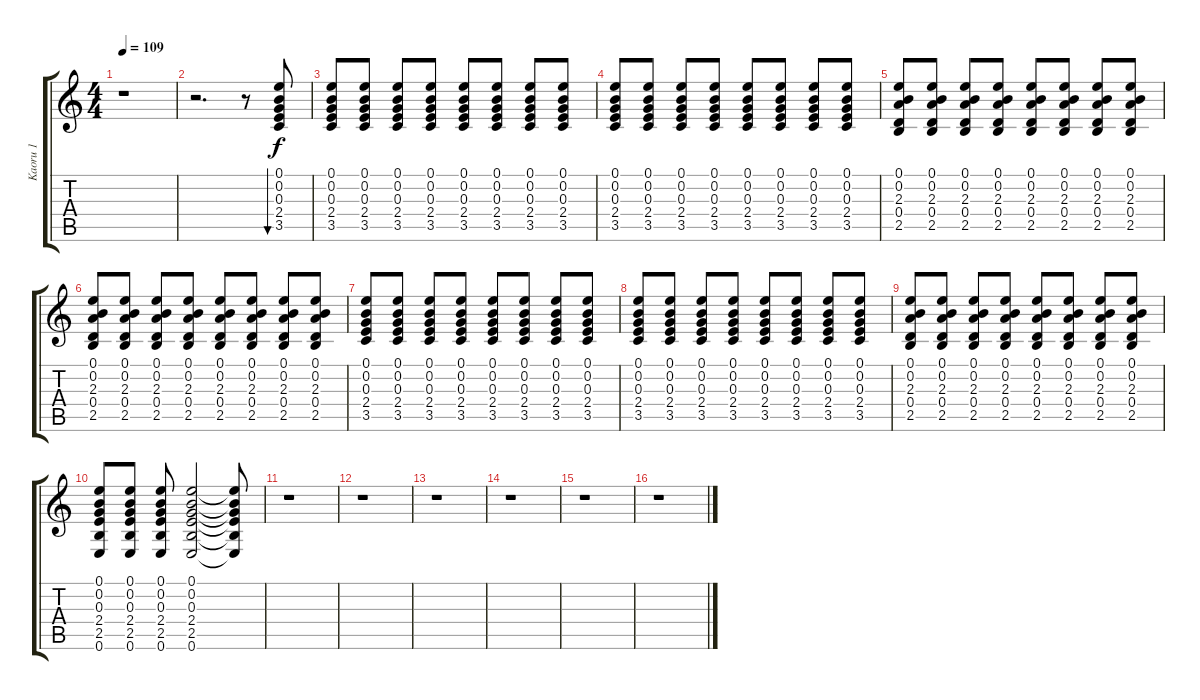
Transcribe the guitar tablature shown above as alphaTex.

\track ("Kaoru 1" "Kaoru 1") {instrument distortionguitar}
\staff {score tabs}
\tuning (E4 B3 G3 D3 A2 E2) {hide}
\ts (4 4)
\tempo 109
\clef g2
\ks c
r.1{dy f} |
r.2{d} r.8 (0.1 0.2 0.3 2.4 3.5).8{bu 240 volume 10} |
(0.1 0.2 0.3 2.4 3.5).8 (0.1 0.2 0.3 2.4 3.5).8 (0.1 0.2 0.3 2.4 3.5).8 (0.1 0.2 0.3 2.4 3.5).8 (0.1 0.2 0.3 2.4 3.5).8 (0.1 0.2 0.3 2.4 3.5).8 (0.1 0.2 0.3 2.4 3.5).8 (0.1 0.2 0.3 2.4 3.5).8 |
(0.1 0.2 0.3 2.4 3.5).8 (0.1 0.2 0.3 2.4 3.5).8 (0.1 0.2 0.3 2.4 3.5).8 (0.1 0.2 0.3 2.4 3.5).8 (0.1 0.2 0.3 2.4 3.5).8 (0.1 0.2 0.3 2.4 3.5).8 (0.1 0.2 0.3 2.4 3.5).8 (0.1 0.2 0.3 2.4 3.5).8 |
(0.1 0.2 2.3 0.4 2.5).8 (0.1 0.2 2.3 0.4 2.5).8 (0.1 0.2 2.3 0.4 2.5).8 (0.1 0.2 2.3 0.4 2.5).8 (0.1 0.2 2.3 0.4 2.5).8 (0.1 0.2 2.3 0.4 2.5).8 (0.1 0.2 2.3 0.4 2.5).8 (0.1 0.2 2.3 0.4 2.5).8 |
(0.1 0.2 2.3 0.4 2.5).8 (0.1 0.2 2.3 0.4 2.5).8 (0.1 0.2 2.3 0.4 2.5).8 (0.1 0.2 2.3 0.4 2.5).8 (0.1 0.2 2.3 0.4 2.5).8 (0.1 0.2 2.3 0.4 2.5).8 (0.1 0.2 2.3 0.4 2.5).8 (0.1 0.2 2.3 0.4 2.5).8 |
(0.1 0.2 0.3 2.4 3.5).8 (0.1 0.2 0.3 2.4 3.5).8 (0.1 0.2 0.3 2.4 3.5).8 (0.1 0.2 0.3 2.4 3.5).8 (0.1 0.2 0.3 2.4 3.5).8 (0.1 0.2 0.3 2.4 3.5).8 (0.1 0.2 0.3 2.4 3.5).8 (0.1 0.2 0.3 2.4 3.5).8 |
(0.1 0.2 0.3 2.4 3.5).8 (0.1 0.2 0.3 2.4 3.5).8 (0.1 0.2 0.3 2.4 3.5).8 (0.1 0.2 0.3 2.4 3.5).8 (0.1 0.2 0.3 2.4 3.5).8 (0.1 0.2 0.3 2.4 3.5).8 (0.1 0.2 0.3 2.4 3.5).8 (0.1 0.2 0.3 2.4 3.5).8 |
(0.1 0.2 2.3 0.4 2.5).8 (0.1 0.2 2.3 0.4 2.5).8 (0.1 0.2 2.3 0.4 2.5).8 (0.1 0.2 2.3 0.4 2.5).8 (0.1 0.2 2.3 0.4 2.5).8 (0.1 0.2 2.3 0.4 2.5).8 (0.1 0.2 2.3 0.4 2.5).8 (0.1 0.2 2.3 0.4 2.5).8 |
(0.1 0.2 0.3 2.4 2.5 0.6).8 (0.1 0.2 0.3 2.4 2.5 0.6).8 (0.1 0.2 0.3 2.4 2.5 0.6).8 (0.1 0.2 0.3 2.4 2.5 0.6).2 (0.1{t} 0.2{t} 0.3{t} 2.4{t} 2.5{t} 0.6{t}).8 |
r.1 |
r.1 |
r.1 |
r.1 |
r.1 |
r.1
